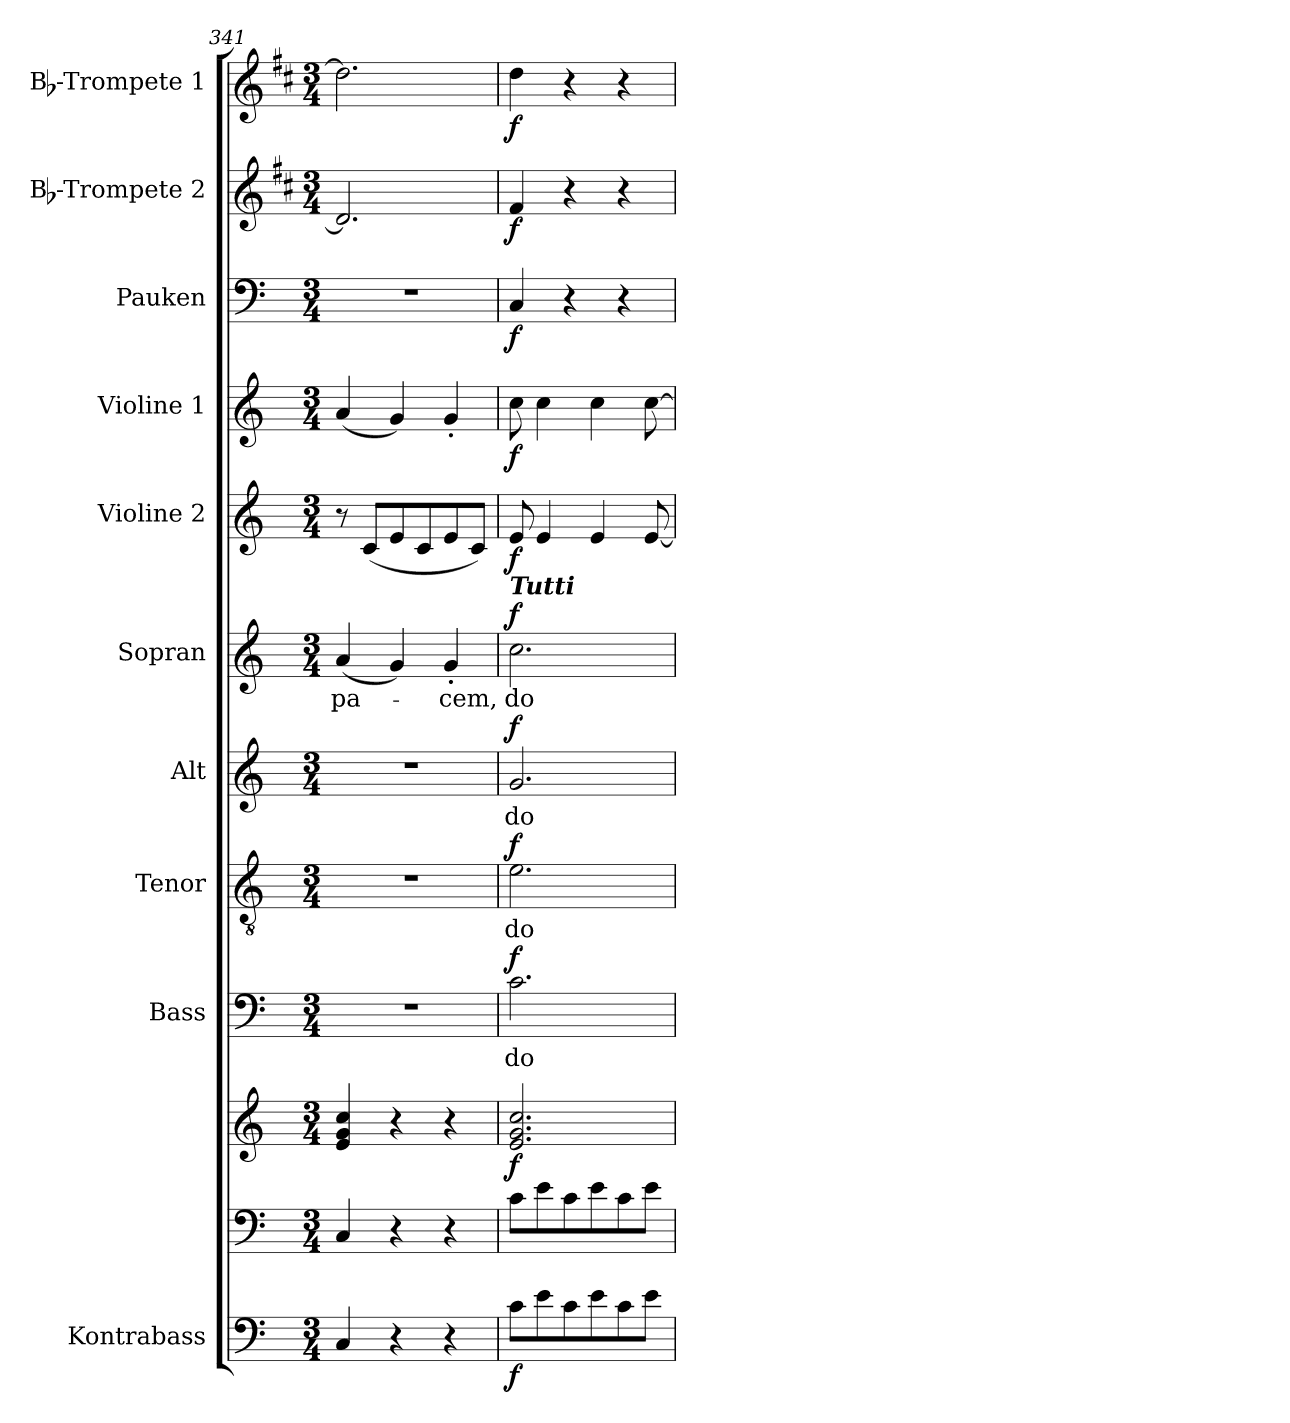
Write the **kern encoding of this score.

**kern	**dynam	**kern	**kern	**dynam	**kern	**text	**dynam	**kern	**text	**dynam	**kern	**text	**dynam	**kern	**text	**dynam	**kern	**dynam	**kern	**dynam	**kern	**dynam	**kern	**dynam	**kern	**dynam
*part11	*part11	*part10	*part10	*part10	*part9	*part9	*part9	*part8	*part8	*part8	*part7	*part7	*part7	*part6	*part6	*part6	*part5	*part5	*part4	*part4	*part3	*part3	*part2	*part2	*part1	*part1
*staff12	*staff12	*staff11	*staff10	*staff10/11	*staff9	*staff9	*staff9	*staff8	*staff8	*staff8	*staff7	*staff7	*staff7	*staff6	*staff6	*staff6	*staff5	*staff5	*staff4	*staff4	*staff3	*staff3	*staff2	*staff2	*staff1	*staff1
*I"Kontrabass	*	*	*	*	*I"Bass	*	*	*I"Tenor	*	*	*I"Alt	*	*	*I"Sopran	*	*	*I"Violine 2	*	*I"Violine 1	*	*I"Pauken	*	*I"Bb-Trompete 2	*	*I"Bb-Trompete 1	*
*I'Kb.	*	*	*	*	*I'B.	*	*	*I'T.	*	*	*I'A.	*	*	*I'S.	*	*	*I'Vl. 2	*	*I'Vl. 1	*	*I'Pk.	*	*I'Bb Trp. 2	*	*I'Bb Trp. 1	*
!!LO:PB:g=z
*clefF4	*	*clefF4	*clefG2	*	*clefF4	*	*	*clefGv2	*	*	*clefG2	*	*	*clefG2	*	*	*clefG2	*	*clefG2	*	*clefF4	*	*clefG2	*	*clefG2	*
*ITrd7c12	*	*	*	*	*	*	*	*	*	*	*	*	*	*	*	*	*	*	*	*	*	*	*ITrd1c2	*	*ITrd1c2	*
*k[]	*	*k[]	*k[]	*	*k[]	*	*	*k[]	*	*	*k[]	*	*	*k[]	*	*	*k[]	*	*k[]	*	*k[]	*	*k[]	*	*k[]	*
*C:	*	*C:	*C:	*	*C:	*	*	*C:	*	*	*C:	*	*	*C:	*	*	*C:	*	*C:	*	*C:	*	*C:	*	*C:	*
*M3/4	*	*M3/4	*M3/4	*	*M3/4	*	*	*M3/4	*	*	*M3/4	*	*	*M3/4	*	*	*M3/4	*	*M3/4	*	*M3/4	*	*M3/4	*	*M3/4	*
=341	=341	=341	=341	=341	=341	=341	=341	=341	=341	=341	=341	=341	=341	=341	=341	=341	=341	=341	=341	=341	=341	=341	=341	=341	=341	=341
!	!	!	!	!	!	!	!	!	!	!	!	!	!	!	!LO:LY:b	!	!	!	!	!	!	!	!	!	!	!
4CC/	.	4C/	4e/ 4g/ 4cc/	.	2.r	.	.	2.r	.	.	2.r	.	.	(<4a/	pa-	.	8r	.	(<4a/	.	2.r	.	2.c/]	.	2.cc\]	.
.	.	.	.	.	.	.	.	.	.	.	.	.	.	.	.	.	(<8c/L	.	.	.	.	.	.	.	.	.
4r	.	4r	4r	.	.	.	.	.	.	.	.	.	.	4g/)	.	.	8e/	.	4g/)	.	.	.	.	.	.	.
.	.	.	.	.	.	.	.	.	.	.	.	.	.	.	.	.	8c/	.	.	.	.	.	.	.	.	.
!	!	!	!	!	!	!	!	!	!	!	!	!	!	!	!LO:LY:b	!	!	!	!	!	!	!	!	!	!	!
4r	.	4r	4r	.	.	.	.	.	.	.	.	.	.	4g'</	-cem,	.	8e/	.	4g'</	.	.	.	.	.	.	.
.	.	.	.	.	.	.	.	.	.	.	.	.	.	.	.	.	8c/J)	.	.	.	.	.	.	.	.	.
=342	=342	=342	=342	=342	=342	=342	=342	=342	=342	=342	=342	=342	=342	=342	=342	=342	=342	=342	=342	=342	=342	=342	=342	=342	=342	=342
!	!	!	!	!	!	!	!	!	!	!	!	!	!	!LO:TX:a:Bi:t=Tutti	!	!	!	!	!	!	!	!	!	!	!	!
!	!LO:DY:b	!	!	!LO:DY:b	!	!LO:LY:b	!LO:DY:a	!	!LO:LY:b	!LO:DY:a	!	!LO:LY:b	!LO:DY:a	!	!LO:LY:b	!LO:DY:a	!	!LO:DY:b	!	!LO:DY:b	!	!LO:DY:b	!	!LO:DY:b	!	!LO:DY:b
8C\L	f	8c\L	2.e/ 2.g/ 2.cc/	f	2.c\	do-	f	2.e\	do-	f	2.g/	do-	f	2.cc\	do-	f	8e/	f	8cc\	f	4C/	f	4e/	f	4cc\	f
8E\	.	8e\	.	.	.	.	.	.	.	.	.	.	.	.	.	.	4e/	.	4cc\	.	.	.	.	.	.	.
8C\	.	8c\	.	.	.	.	.	.	.	.	.	.	.	.	.	.	.	.	.	.	4r	.	4r	.	4r	.
8E\	.	8e\	.	.	.	.	.	.	.	.	.	.	.	.	.	.	4e/	.	4cc\	.	.	.	.	.	.	.
8C\	.	8c\	.	.	.	.	.	.	.	.	.	.	.	.	.	.	.	.	.	.	4r	.	4r	.	4r	.
8E\J	.	8e\J	.	.	.	.	.	.	.	.	.	.	.	.	.	.	[8e/	.	[8cc\	.	.	.	.	.	.	.
=	=	=	=	=	=	=	=	=	=	=	=	=	=	=	=	=	=	=	=	=	=	=	=	=	=	=
*-	*-	*-	*-	*-	*-	*-	*-	*-	*-	*-	*-	*-	*-	*-	*-	*-	*-	*-	*-	*-	*-	*-	*-	*-	*-	*-
